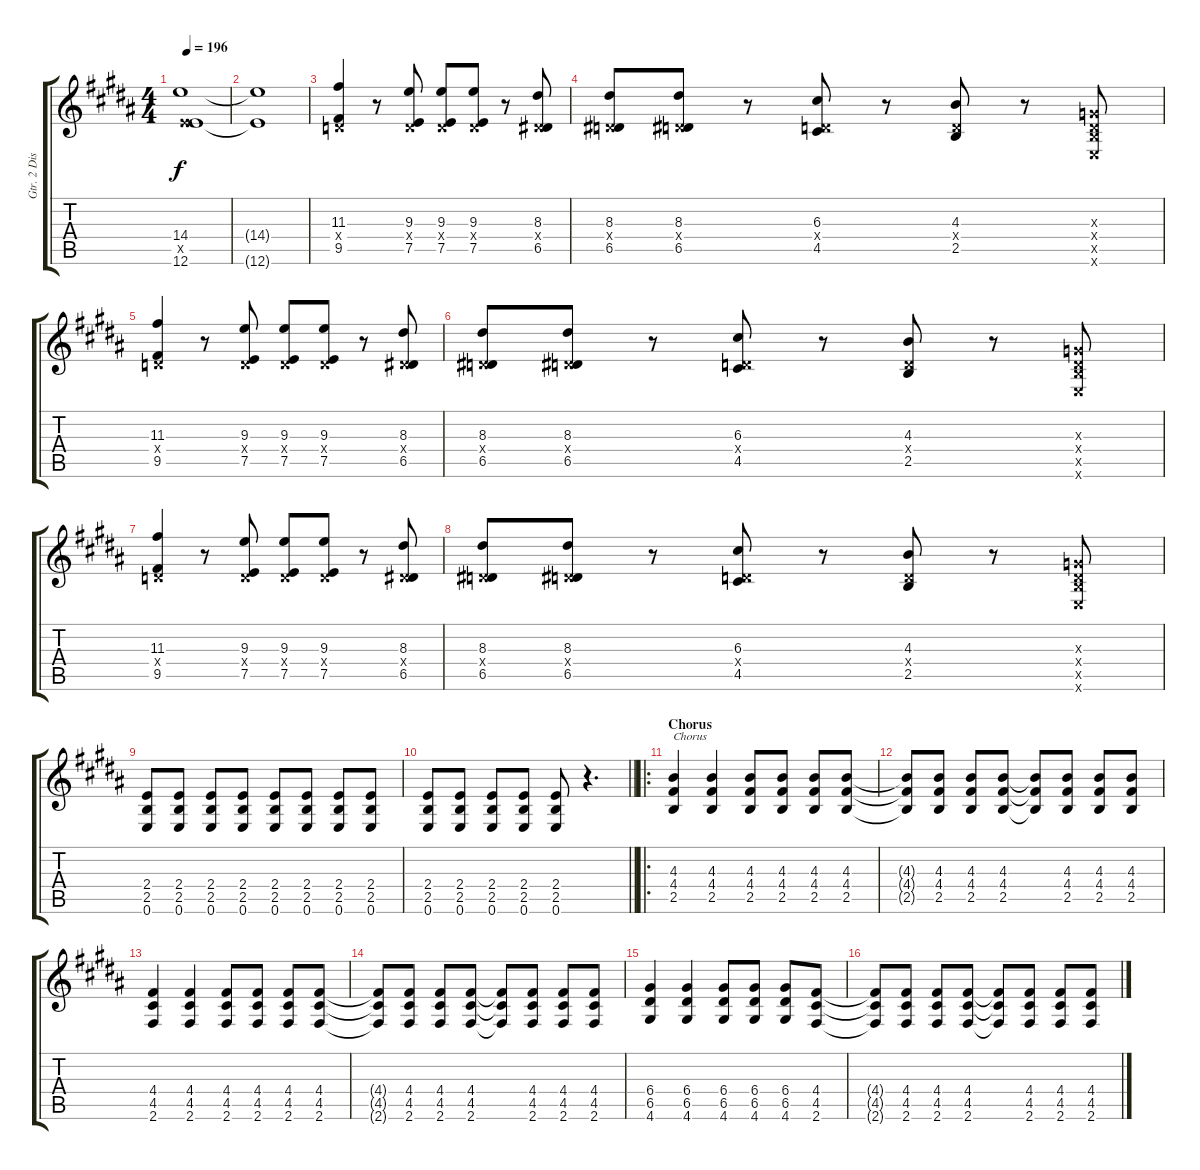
\track ("Gtr. 2 Distortion" "Gtr. 2 Dis") {instrument distortionguitar}
\staff {score tabs}
\tuning (E4 B3 G3 D3 A2 E2) {hide}
\ts (4 4)
\tempo 196
\clef g2
\ks b
(14.4 7.5{x} 12.6).1{dy f} |
(14.4{t} 12.6{t}).1 |
(11.3 0.4{x} 9.5).4 r.8 (9.3 0.4{x} 7.5).8 (9.3 0.4{x} 7.5).8 (9.3 0.4{x} 7.5).8 r.8 (8.3 0.4{x} 6.5).8 |
(8.3 0.4{x} 6.5).8 (8.3 0.4{x} 6.5).8 r.8 (6.3 0.4{x} 4.5).8 r.8 (4.3 0.4{x} 2.5).8 r.8 (0.3{x} 0.4{x} 2.5{x} 0.6{x}).8 |
(11.3 0.4{x} 9.5).4 r.8 (9.3 0.4{x} 7.5).8 (9.3 0.4{x} 7.5).8 (9.3 0.4{x} 7.5).8 r.8 (8.3 0.4{x} 6.5).8 |
(8.3 0.4{x} 6.5).8 (8.3 0.4{x} 6.5).8 r.8 (6.3 0.4{x} 4.5).8 r.8 (4.3 0.4{x} 2.5).8 r.8 (0.3{x} 0.4{x} 2.5{x} 0.6{x}).8 |
(11.3 0.4{x} 9.5).4 r.8 (9.3 0.4{x} 7.5).8 (9.3 0.4{x} 7.5).8 (9.3 0.4{x} 7.5).8 r.8 (8.3 0.4{x} 6.5).8 |
(8.3 0.4{x} 6.5).8 (8.3 0.4{x} 6.5).8 r.8 (6.3 0.4{x} 4.5).8 r.8 (4.3 0.4{x} 2.5).8 r.8 (0.3{x} 0.4{x} 2.5{x} 0.6{x}).8 |
(2.4 2.5 0.6).8 (2.4 2.5 0.6).8 (2.4 2.5 0.6).8 (2.4 2.5 0.6).8 (2.4 2.5 0.6).8 (2.4 2.5 0.6).8 (2.4 2.5 0.6).8 (2.4 2.5 0.6).8 |
\barLineRight lightlight
(2.4 2.5 0.6).8 (2.4 2.5 0.6).8 (2.4 2.5 0.6).8 (2.4 2.5 0.6).8 (2.4 2.5 0.6).8 r.4{d} |
\ro
\section ("" "Chorus")
(4.3 4.4 2.5).4{txt "Chorus"} (4.3 4.4 2.5).4 (4.3 4.4 2.5).8 (4.3 4.4 2.5).8 (4.3 4.4 2.5).8 (4.3 4.4 2.5).8 |
(4.3{t} 4.4{t} 2.5{t}).8 (4.3 4.4 2.5).8 (4.3 4.4 2.5).8 (4.3 4.4 2.5).8 (4.3{t} 4.4{t} 2.5{t}).8 (4.3 4.4 2.5).8 (4.3 4.4 2.5).8 (4.3 4.4 2.5).8 |
(4.4 4.5 2.6).4 (4.4 4.5 2.6).4 (4.4 4.5 2.6).8 (4.4 4.5 2.6).8 (4.4 4.5 2.6).8 (4.4 4.5 2.6).8 |
(4.4{t} 4.5{t} 2.6{t}).8 (4.4 4.5 2.6).8 (4.4 4.5 2.6).8 (4.4 4.5 2.6).8 (4.4{t} 4.5{t} 2.6{t}).8 (4.4 4.5 2.6).8 (4.4 4.5 2.6).8 (4.4 4.5 2.6).8 |
(6.4 6.5 4.6).4 (6.4 6.5 4.6).4 (6.4 6.5 4.6).8 (6.4 6.5 4.6).8 (6.4 6.5 4.6).8 (4.4 4.5 2.6).8 |
(4.4{t} 4.5{t} 2.6{t}).8 (4.4 4.5 2.6).8 (4.4 4.5 2.6).8 (4.4 4.5 2.6).8 (4.4{t} 4.5{t} 2.6{t}).8 (4.4 4.5 2.6).8 (4.4 4.5 2.6).8 (4.4 4.5 2.6).8
